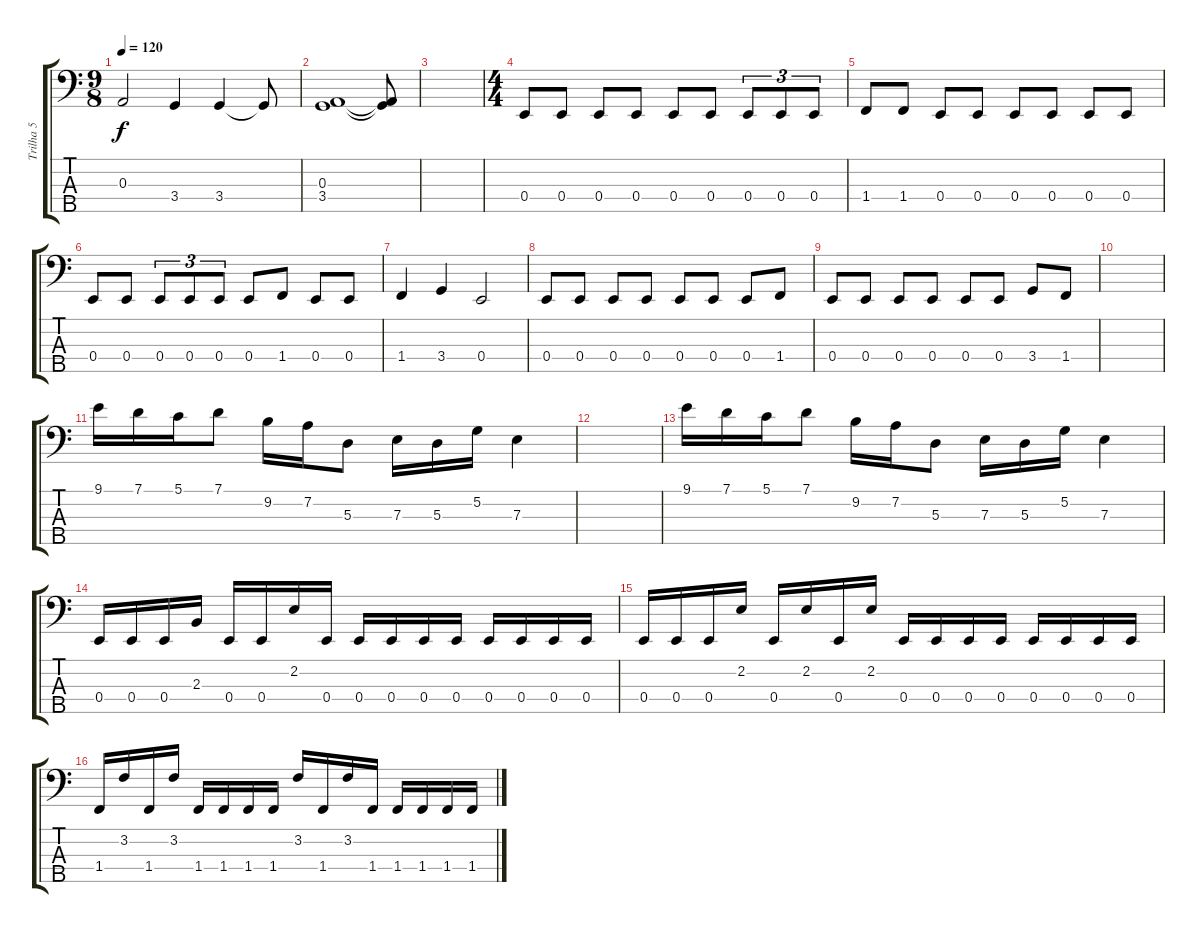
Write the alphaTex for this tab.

\track ("Trilha 5" "Trilha 5") {instrument electricbassfinger}
\staff {score tabs}
\tuning (G2 D2 A1 E1 B0) {hide}
\ts (9 8)
\tempo 120
\clef f4
\ks c
0.3.2{dy f} 3.4.4 3.4.4 3.4{t}.8 |
(0.3 3.4).1 (0.3{t} 3.4{t}).8 |
|
\ts (4 4)
0.4.8 0.4.8 0.4.8 0.4.8 0.4.8 0.4.8 0.4.8{tu (3 2)} 0.4.8{tu (3 2)} 0.4.8{tu (3 2)} |
1.4.8 1.4.8 0.4.8 0.4.8 0.4.8 0.4.8 0.4.8 0.4.8 |
0.4.8 0.4.8 0.4.8{tu (3 2)} 0.4.8{tu (3 2)} 0.4.8{tu (3 2)} 0.4.8 1.4.8 0.4.8 0.4.8 |
1.4.4 3.4.4 0.4.2 |
0.4.8 0.4.8 0.4.8 0.4.8 0.4.8 0.4.8 0.4.8 1.4.8 |
0.4.8 0.4.8 0.4.8 0.4.8 0.4.8 0.4.8 3.4.8 1.4.8 |
|
9.1.16 7.1.16 5.1.16 7.1.8 9.2.16 7.2.16 5.3.8 7.3.16 5.3.16 5.2.16 7.3.4 |
|
9.1.16 7.1.16 5.1.16 7.1.8 9.2.16 7.2.16 5.3.8 7.3.16 5.3.16 5.2.16 7.3.4 |
0.4.16 0.4.16 0.4.16 2.3.16 0.4.16 0.4.16 2.2.16 0.4.16 0.4.16 0.4.16 0.4.16 0.4.16 0.4.16 0.4.16 0.4.16 0.4.16 |
0.4.16 0.4.16 0.4.16 2.2.16 0.4.16 2.2.16 0.4.16 2.2.16 0.4.16 0.4.16 0.4.16 0.4.16 0.4.16 0.4.16 0.4.16 0.4.16 |
1.4.16 3.2.16 1.4.16 3.2.16 1.4.16 1.4.16 1.4.16 1.4.16 3.2.16 1.4.16 3.2.16 1.4.16 1.4.16 1.4.16 1.4.16 1.4.16
